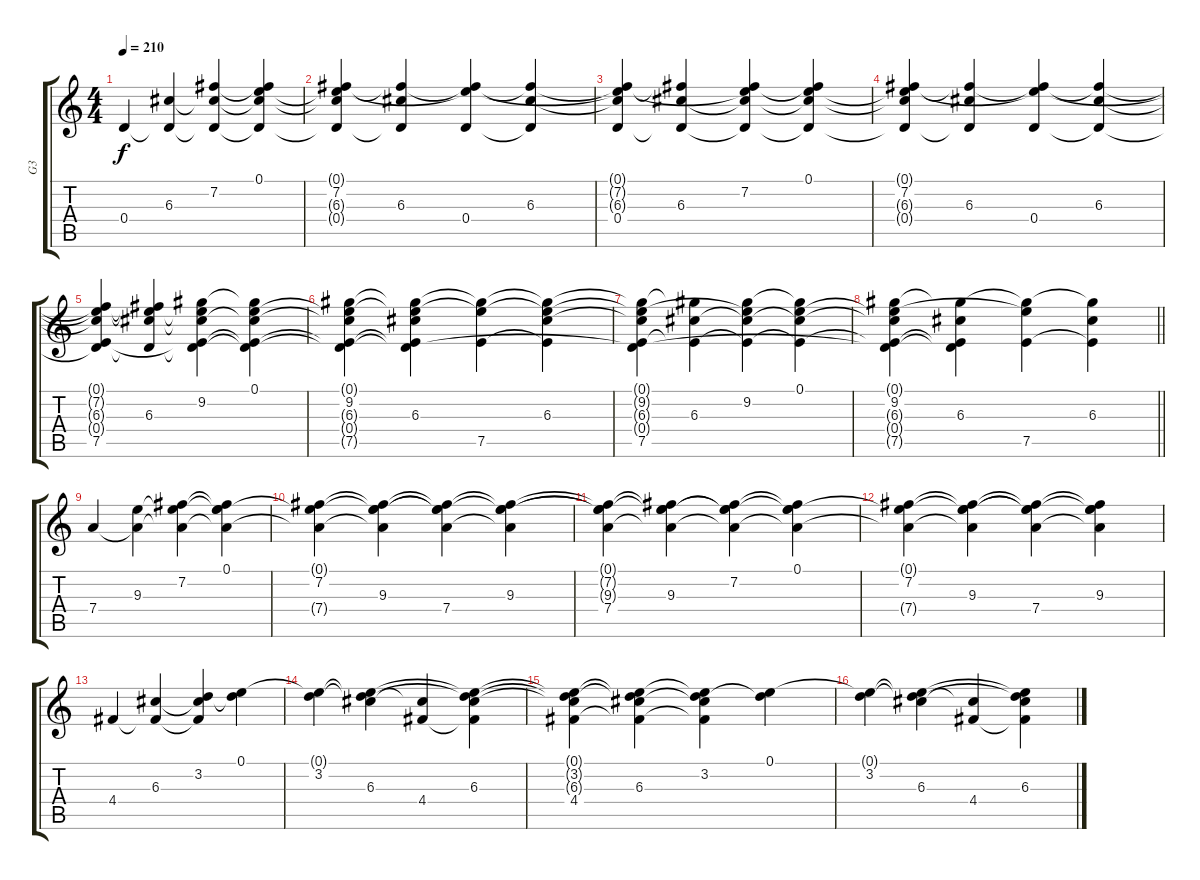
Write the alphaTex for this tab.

\track ("G3" "G3") {instrument acousticguitarnylon}
\staff {score tabs}
\tuning (E4 B3 G3 D3 A2 D2) {hide}
\ts (4 4)
\tempo 210
\clef g2
\ks c
0.4.4{dy f} (6.3 0.4{t}).4 (7.2 6.3{t} 0.4{t}).4 (0.1 7.2{t} 6.3{t} 0.4{t}).4 |
(0.1{t} 7.2 6.3{t} 0.4{t}).4 (7.2{t} 6.3 0.4{t}).4 (0.1{t} 7.2{t} 0.4).4 (7.2{t} 6.3 0.4{t}).4 |
(0.1{t} 7.2{t} 6.3{t} 0.4).4 (7.2{t} 6.3 0.4{t}).4 (0.1{t} 7.2 6.3{t} 0.4{t}).4 (0.1 7.2{t} 6.3{t} 0.4{t}).4 |
(0.1{t} 7.2 6.3{t} 0.4{t}).4 (7.2{t} 6.3 0.4{t}).4 (0.1{t} 7.2{t} 0.4).4 (7.2{t} 6.3 0.4{t}).4 |
(0.1{t} 7.2{t} 6.3{t} 0.4{t} 7.5).4 (0.1{t} 7.2{t} 6.3 0.4{t}).4 (0.1{t} 9.2 6.3{t} 0.4{t} 7.5{t}).4 (0.1 9.2{t} 6.3{t} 0.4{t} 7.5{t}).4 |
(0.1{t} 9.2 6.3{t} 0.4{t} 7.5{t}).4 (0.1{t} 9.2{t} 6.3 0.4{t} 7.5{t}).4 (0.1{t} 9.2{t} 7.5).4 (0.1{t} 9.2{t} 6.3 7.5{t}).4 |
(0.1{t} 9.2{t} 6.3{t} 0.4{t} 7.5).4 (9.2{t} 6.3 7.5{t}).4 (0.1{t} 9.2 6.3{t} 7.5{t}).4 (0.1 9.2{t} 6.3{t} 7.5{t}).4 |
\barLineRight lightlight
(0.1{t} 9.2 6.3{t} 0.4{t} 7.5{t}).4 (9.2{t} 6.3 0.4{t} 7.5{t}).4 (0.1{t} 9.2{t} 7.5).4 (9.2{t} 6.3 7.5{t}).4 |
\section ("" "")
7.4.4 (9.3 7.4{t}).4 (7.2 9.3{t} 7.4{t}).4 (0.1 7.2{t} 9.3{t} 7.4{t}).4 |
(0.1{t} 7.2 7.4{t}).4 (0.1{t} 7.2{t} 9.3 7.4{t}).4 (0.1{t} 7.2{t} 9.3{t} 7.4).4 (0.1{t} 7.2{t} 9.3 7.4{t}).4 |
(0.1{t} 7.2{t} 9.3{t} 7.4).4 (0.1{t} 7.2{t} 9.3 7.4{t}).4 (0.1{t} 7.2 9.3{t} 7.4{t}).4 (0.1 7.2{t} 9.3{t} 7.4{t}).4 |
(0.1{t} 7.2 7.4{t}).4 (0.1{t} 7.2{t} 9.3 7.4{t}).4 (0.1{t} 7.2{t} 9.3{t} 7.4).4 (0.1{t} 7.2{t} 9.3 7.4{t}).4 |
4.4.4 (6.3 4.4{t}).4 (3.2 6.3{t} 4.4{t}).4 (0.1 3.2{t}).4 |
(0.1{t} 3.2).4 (0.1{t} 3.2{t} 6.3).4 (6.3{t} 4.4).4 (0.1{t} 3.2{t} 6.3 4.4{t}).4 |
(0.1{t} 3.2{t} 6.3{t} 4.4).4 (0.1{t} 3.2{t} 6.3 4.4{t}).4 (0.1{t} 3.2 6.3{t} 4.4{t}).4 (0.1 3.2{t}).4 |
(0.1{t} 3.2).4 (0.1{t} 3.2{t} 6.3).4 (6.3{t} 4.4).4 (0.1{t} 3.2{t} 6.3 4.4{t}).4
